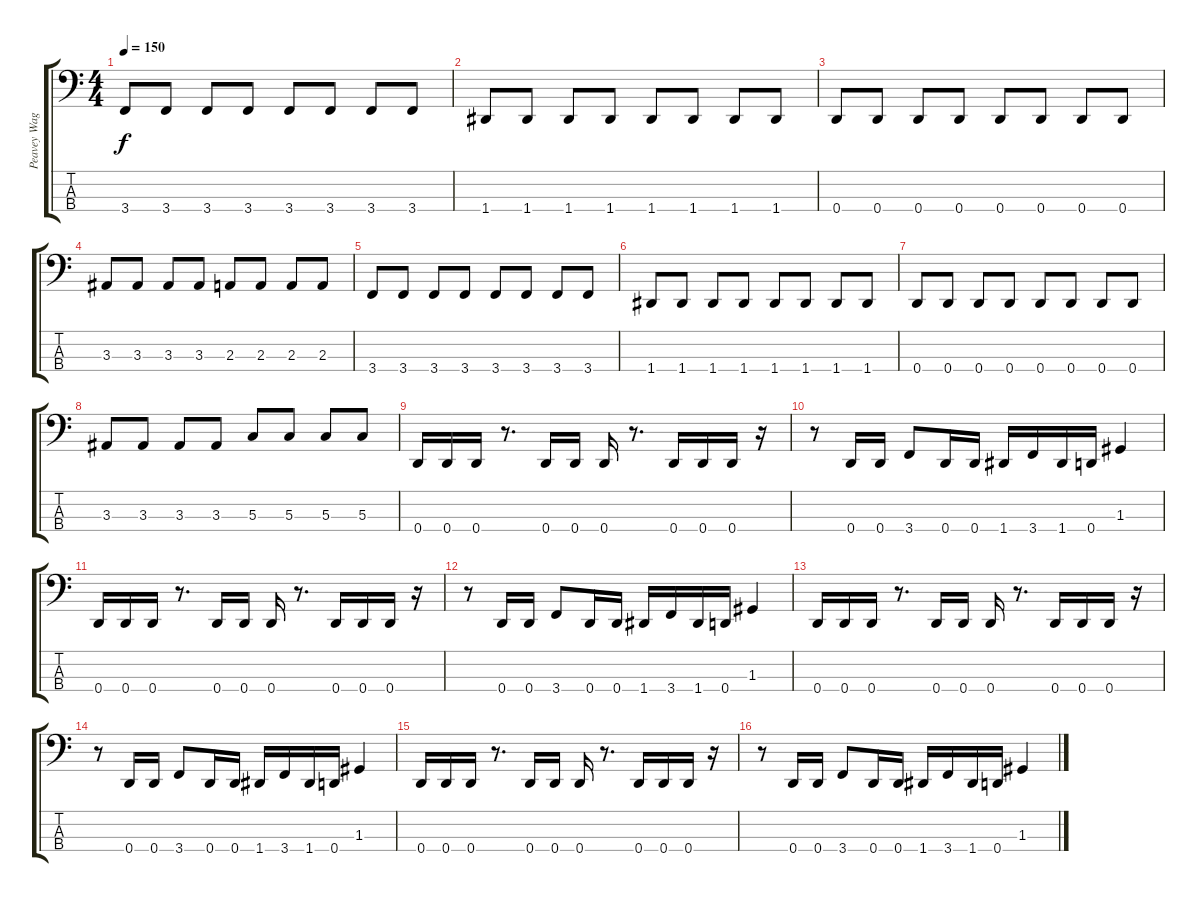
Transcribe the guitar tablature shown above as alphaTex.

\track ("Peavey Wagner" "Peavey Wag") {instrument electricbasspick}
\staff {score tabs}
\tuning (F2 C2 G1 D1) {hide}
\ts (4 4)
\tempo 150
\clef f4
\ks c
3.4.8{dy f} 3.4.8 3.4.8 3.4.8 3.4.8 3.4.8 3.4.8 3.4.8 |
1.4.8 1.4.8 1.4.8 1.4.8 1.4.8 1.4.8 1.4.8 1.4.8 |
0.4.8 0.4.8 0.4.8 0.4.8 0.4.8 0.4.8 0.4.8 0.4.8 |
3.3.8 3.3.8 3.3.8 3.3.8 2.3.8 2.3.8 2.3.8 2.3.8 |
3.4.8 3.4.8 3.4.8 3.4.8 3.4.8 3.4.8 3.4.8 3.4.8 |
1.4.8 1.4.8 1.4.8 1.4.8 1.4.8 1.4.8 1.4.8 1.4.8 |
0.4.8 0.4.8 0.4.8 0.4.8 0.4.8 0.4.8 0.4.8 0.4.8 |
3.3.8 3.3.8 3.3.8 3.3.8 5.3.8 5.3.8 5.3.8 5.3.8 |
0.4.16 0.4.16 0.4.16 r.8{d} 0.4.16 0.4.16 0.4.16 r.8{d} 0.4.16 0.4.16 0.4.16 r.16 |
r.8 0.4.16 0.4.16 3.4.8 0.4.16 0.4.16 1.4.16 3.4.16 1.4.16 0.4.16 1.3.4 |
0.4.16 0.4.16 0.4.16 r.8{d} 0.4.16 0.4.16 0.4.16 r.8{d} 0.4.16 0.4.16 0.4.16 r.16 |
r.8 0.4.16 0.4.16 3.4.8 0.4.16 0.4.16 1.4.16 3.4.16 1.4.16 0.4.16 1.3.4 |
0.4.16 0.4.16 0.4.16 r.8{d} 0.4.16 0.4.16 0.4.16 r.8{d} 0.4.16 0.4.16 0.4.16 r.16 |
r.8 0.4.16 0.4.16 3.4.8 0.4.16 0.4.16 1.4.16 3.4.16 1.4.16 0.4.16 1.3.4 |
0.4.16 0.4.16 0.4.16 r.8{d} 0.4.16 0.4.16 0.4.16 r.8{d} 0.4.16 0.4.16 0.4.16 r.16 |
r.8 0.4.16 0.4.16 3.4.8 0.4.16 0.4.16 1.4.16 3.4.16 1.4.16 0.4.16 1.3.4
